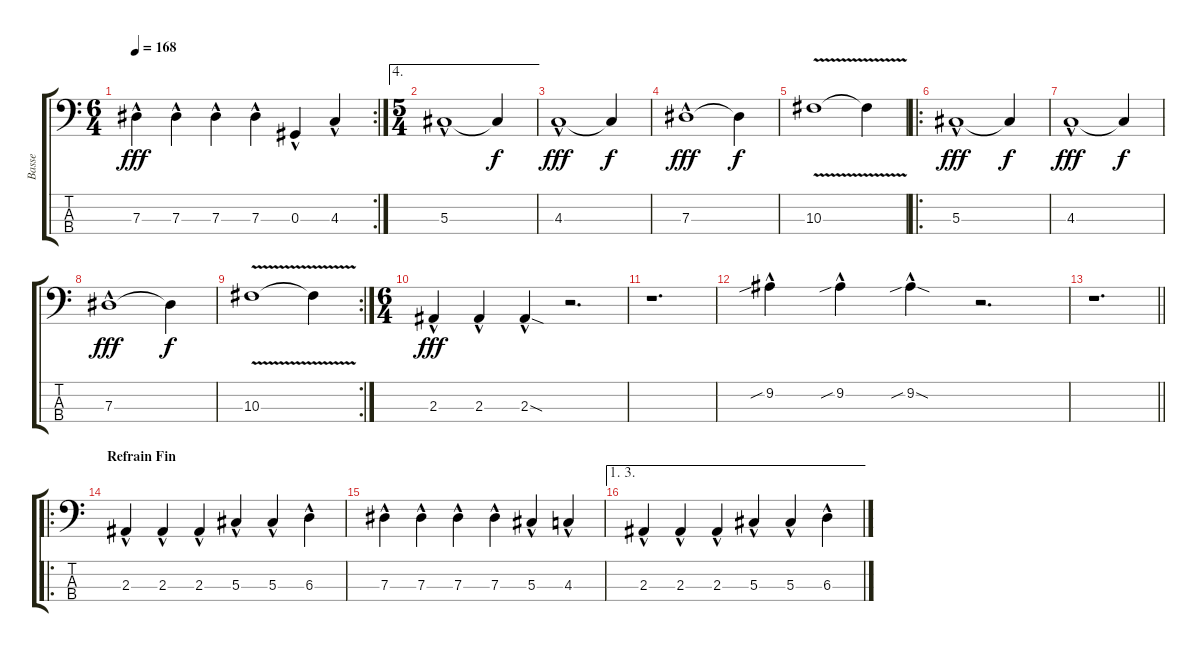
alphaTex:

\track ("Basse" "Basse") {instrument electricbasspick}
\staff {score tabs}
\tuning (Gb2 Db2 Ab1 Db1) {hide}
\rc 2
\ts (6 4)
\tempo 168
\clef f4
\ks c
7.3{hac}.4{dy fff} 7.3{hac}.4 7.3{hac}.4 7.3{hac}.4 0.3{hac}.4 4.3{hac}.4 |
\ae 4
\ts (5 4)
5.3{hac}.1 5.3{t}.4{dy f} |
4.3{hac}.1{dy fff} 4.3{t}.4{dy f} |
7.3{hac}.1{dy fff} 7.3{t}.4{dy f} |
10.3{v}.1 10.3{t}.4 |
\ro
5.3{hac}.1{dy fff} 5.3{t}.4{dy f} |
4.3{hac}.1{dy fff} 4.3{t}.4{dy f} |
7.3{hac}.1{dy fff} 7.3{t}.4{dy f} |
\rc 2
10.3{v}.1 10.3{t}.4 |
\ts (6 4)
2.3{hac}.4{dy fff} 2.3{hac}.4 2.3{sod hac}.4 r.2{d} |
r.1{d} |
9.2{sib hac}.4 9.2{sib hac}.4 9.2{sib sod hac}.4 r.2{d} |
\barLineRight lightlight
r.1{d} |
\ro
\section ("" "Refrain Fin")
2.3{hac}.4 2.3{hac}.4 2.3{hac}.4 5.3{hac}.4 5.3{hac}.4 6.3{hac}.4 |
7.3{hac}.4 7.3{hac}.4 7.3{hac}.4 7.3{hac}.4 5.3{hac}.4 4.3{hac}.4 |
\ae (1 3)
2.3{hac}.4 2.3{hac}.4 2.3{hac}.4 5.3{hac}.4 5.3{hac}.4 6.3{hac}.4
